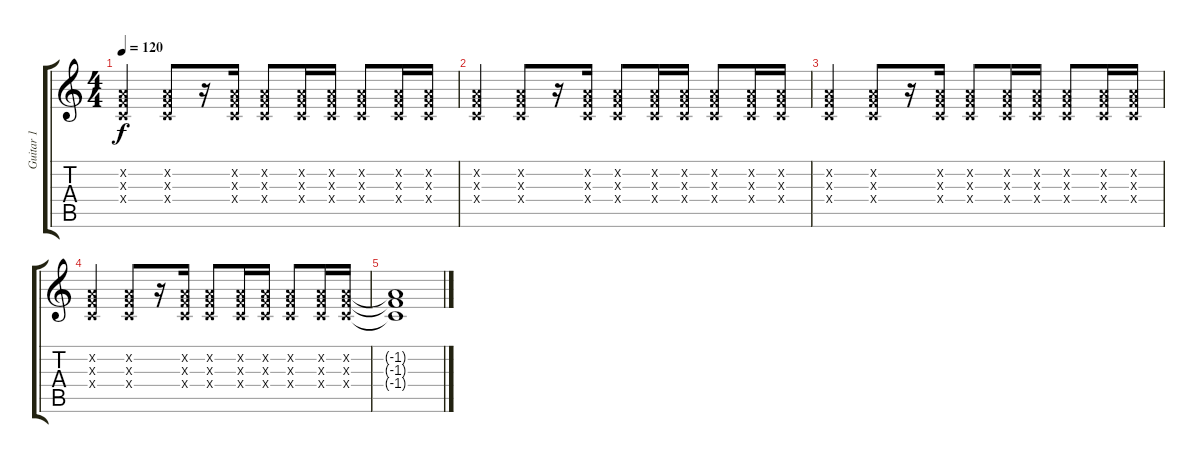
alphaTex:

\track ("Guitar 1" "Guitar 1") {instrument acousticguitarsteel}
\staff {score tabs}
\tuning (Eb4 Bb3 Gb3 Db3 Ab2 Eb2) {hide}
\ts (4 4)
\tempo 120
\clef g2
\ks c
(-1.2{x} -1.3{x} -1.4{x}).4{dy f} (-1.2{x} -1.3{x} -1.4{x}).8 r.16 (-1.2{x} -1.3{x} -1.4{x}).16 (-1.2{x} -1.3{x} -1.4{x}).8 (-1.2{x} -1.3{x} -1.4{x}).16 (-1.2{x} -1.3{x} -1.4{x}).16 (-1.2{x} -1.3{x} -1.4{x}).8 (-1.2{x} -1.3{x} -1.4{x}).16 (-1.2{x} -1.3{x} -1.4{x}).16 |
(-1.2{x} -1.3{x} -1.4{x}).4 (-1.2{x} -1.3{x} -1.4{x}).8 r.16 (-1.2{x} -1.3{x} -1.4{x}).16 (-1.2{x} -1.3{x} -1.4{x}).8 (-1.2{x} -1.3{x} -1.4{x}).16 (-1.2{x} -1.3{x} -1.4{x}).16 (-1.2{x} -1.3{x} -1.4{x}).8 (-1.2{x} -1.3{x} -1.4{x}).16 (-1.2{x} -1.3{x} -1.4{x}).16 |
(-1.2{x} -1.3{x} -1.4{x}).4 (-1.2{x} -1.3{x} -1.4{x}).8 r.16 (-1.2{x} -1.3{x} -1.4{x}).16 (-1.2{x} -1.3{x} -1.4{x}).8 (-1.2{x} -1.3{x} -1.4{x}).16 (-1.2{x} -1.3{x} -1.4{x}).16 (-1.2{x} -1.3{x} -1.4{x}).8 (-1.2{x} -1.3{x} -1.4{x}).16 (-1.2{x} -1.3{x} -1.4{x}).16 |
(-1.2{x} -1.3{x} -1.4{x}).4 (-1.2{x} -1.3{x} -1.4{x}).8 r.16 (-1.2{x} -1.3{x} -1.4{x}).16 (-1.2{x} -1.3{x} -1.4{x}).8 (-1.2{x} -1.3{x} -1.4{x}).16 (-1.2{x} -1.3{x} -1.4{x}).16 (-1.2{x} -1.3{x} -1.4{x}).8 (-1.2{x} -1.3{x} -1.4{x}).16 (-1.2{x} -1.3{x} -1.4{x}).16 |
(-1.2{t} -1.3{t} -1.4{t}).1
